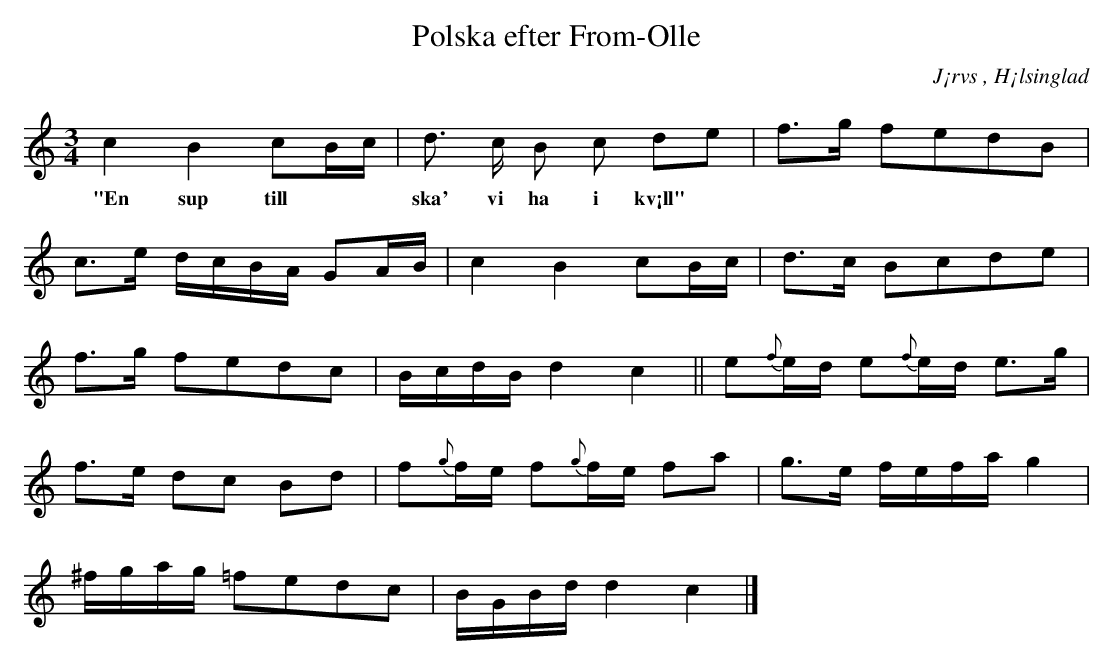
X:1
T:Polska efter From-Olle
O: J¡rvs , H¡lsinglad
M:3/4
L:1/16
K:C
c4 B4 c2Bc|d3 c B2 c2 d2e2| f2>g2 f2e2d2B2 |
w:"En sup till**ska' vi ha i kv¡ll"
c2>e2 dcBA G2AB|c4B4 c2Bc|d2>c2 B2c2d2e2|
f2>g2 f2e2d2c2| BcdB d4c4||e2{f}ed e2{f}ed e2>g2|
f2>e2 d2c2 B2d2| f2{g}fe f2{g}fe f2a2| g2>e2 fefa g4|
^fgag =f2e2d2c2| BGBd d4 c4|]
